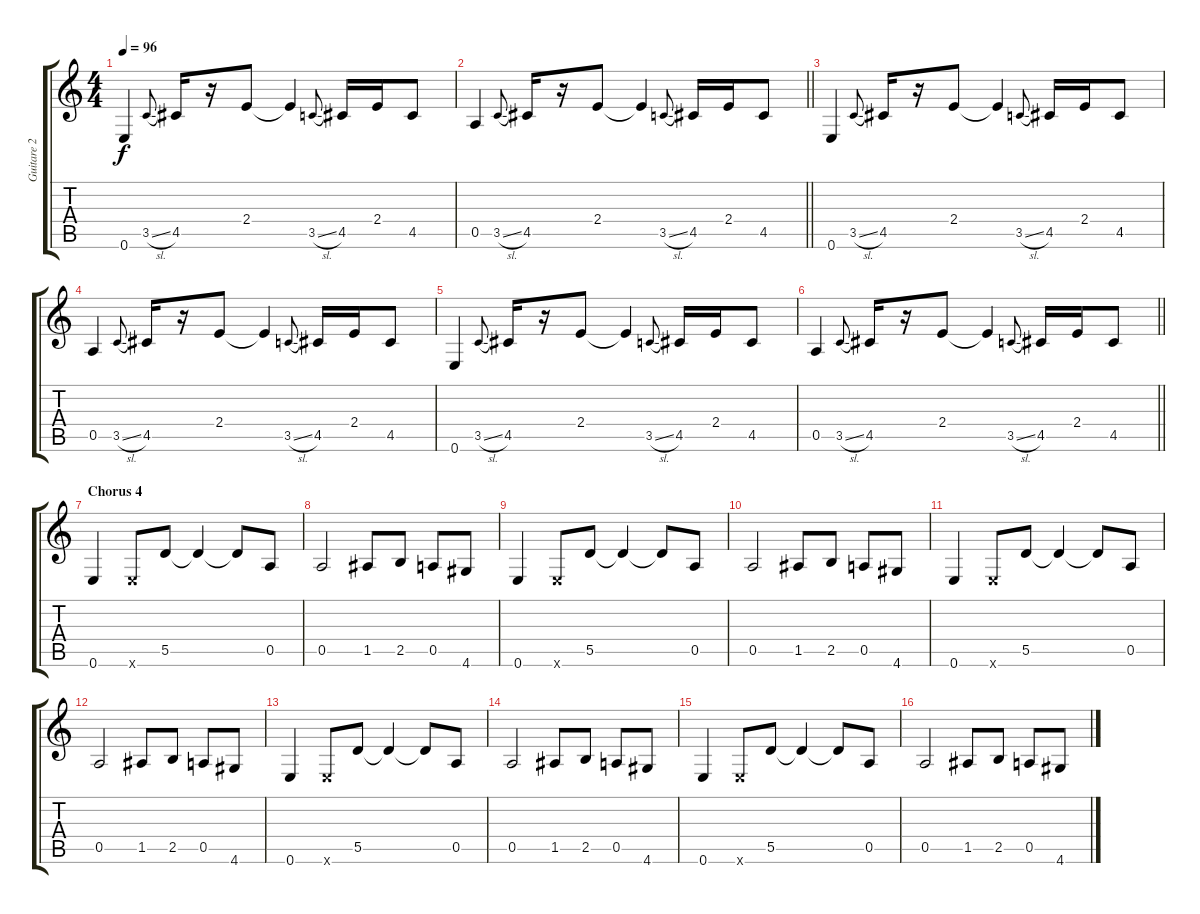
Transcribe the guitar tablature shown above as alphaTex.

\track ("Guitare 2 (Rythmique 2)" "Guitare 2 ") {instrument electricguitarjazz}
\staff {score tabs}
\tuning (E4 B3 G3 D3 A2 E2) {hide}
\ts (4 4)
\tempo 96
\clef g2
\ks c
0.6.4{dy f} 3.5{sl}.8{gr onbeat} 4.5.16 r.16 2.4.8 2.4{t}.4 3.5{sl}.8{gr onbeat} 4.5.16 2.4.16 4.5.8 |
\barLineRight lightlight
0.5.4 3.5{sl}.8{gr onbeat} 4.5.16 r.16 2.4.8 2.4{t}.4 3.5{sl}.8{gr onbeat} 4.5.16 2.4.16 4.5.8 |
0.6.4 3.5{sl}.8{gr onbeat} 4.5.16 r.16 2.4.8 2.4{t}.4 3.5{sl}.8{gr onbeat} 4.5.16 2.4.16 4.5.8 |
0.5.4 3.5{sl}.8{gr onbeat} 4.5.16 r.16 2.4.8 2.4{t}.4 3.5{sl}.8{gr onbeat} 4.5.16 2.4.16 4.5.8 |
0.6.4 3.5{sl}.8{gr onbeat} 4.5.16 r.16 2.4.8 2.4{t}.4 3.5{sl}.8{gr onbeat} 4.5.16 2.4.16 4.5.8 |
\barLineRight lightlight
0.5.4 3.5{sl}.8{gr onbeat} 4.5.16 r.16 2.4.8 2.4{t}.4 3.5{sl}.8{gr onbeat} 4.5.16 2.4.16 4.5.8 |
\section ("" "Chorus 4")
0.6.4 0.6{x}.8 5.5.8 5.5{t}.4 5.5{t}.8 0.5.8 |
0.5.2 1.5.8 2.5.8 0.5.8 4.6.8 |
0.6.4 0.6{x}.8 5.5.8 5.5{t}.4 5.5{t}.8 0.5.8 |
0.5.2 1.5.8 2.5.8 0.5.8 4.6.8 |
0.6.4 0.6{x}.8 5.5.8 5.5{t}.4 5.5{t}.8 0.5.8 |
0.5.2 1.5.8 2.5.8 0.5.8 4.6.8 |
0.6.4 0.6{x}.8 5.5.8 5.5{t}.4 5.5{t}.8 0.5.8 |
0.5.2 1.5.8 2.5.8 0.5.8 4.6.8 |
0.6.4 0.6{x}.8 5.5.8 5.5{t}.4 5.5{t}.8 0.5.8 |
0.5.2 1.5.8 2.5.8 0.5.8 4.6.8
